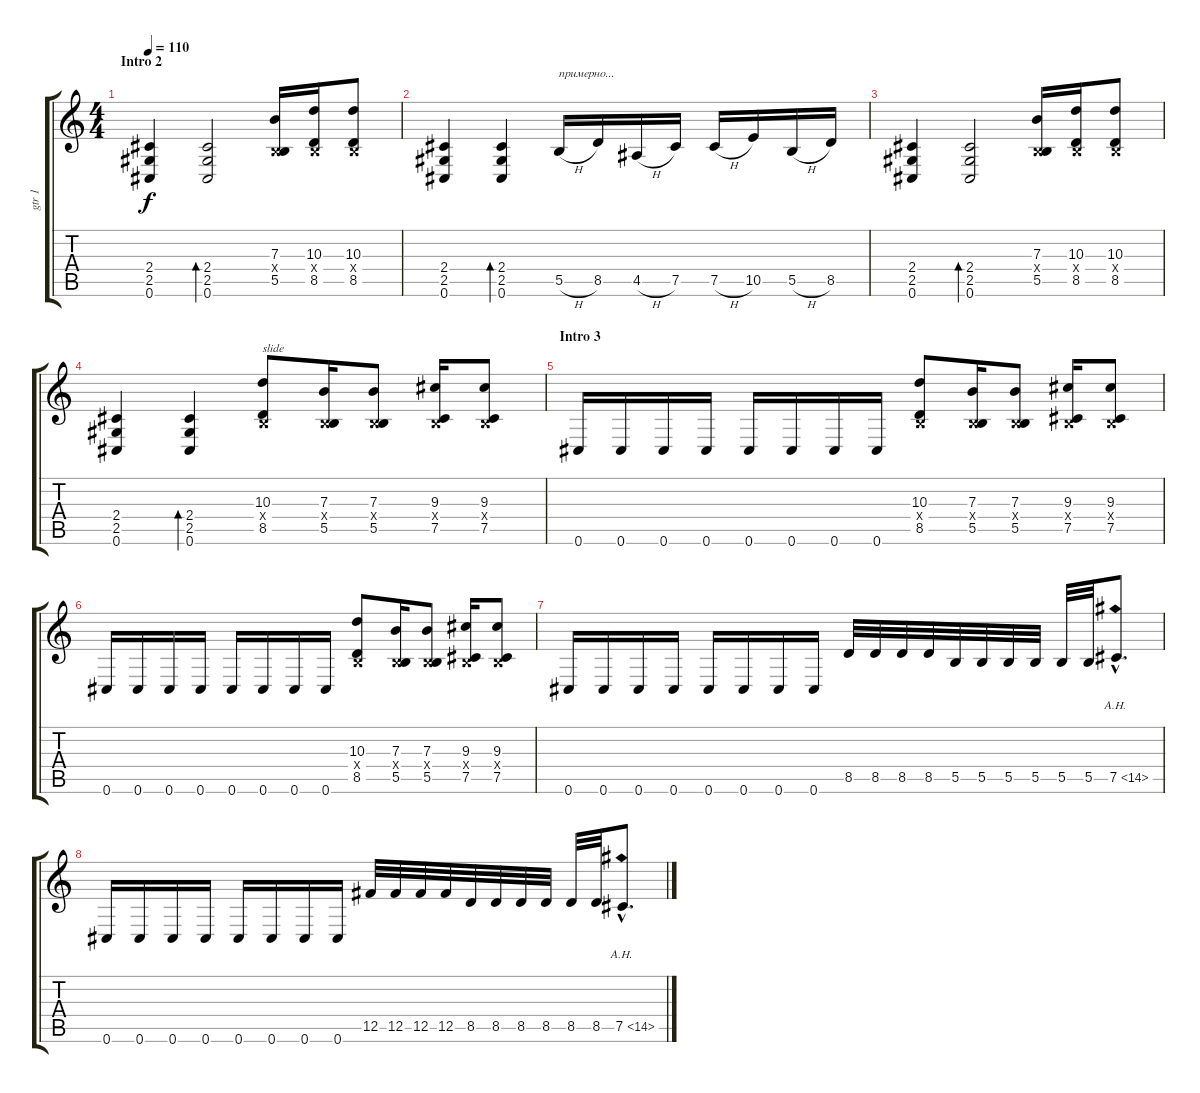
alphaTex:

\track ("gtr 1" "gtr 1") {instrument distortionguitar}
\staff {score tabs}
\tuning (Db4 Ab3 E3 B2 Gb2 Db2) {hide}
\ts (4 4)
\section ("" "Intro 2")
\tempo 110
\clef g2
\ks c
(2.4 2.5 0.6).4{dy f} (2.4 2.5 0.6).2{bd 60} (7.3 0.4{x} 5.5).16 (10.3 0.4{x} 8.5).16 (10.3 0.4{x} 8.5).8 |
(2.4 2.5 0.6).4 (2.4 2.5 0.6).4{bd 60} 5.5{h}.16{txt "примерно..."} 8.5.16 4.5{h}.16 7.5.16 7.5{h}.16 10.5.16 5.5{h}.16 8.5.16 |
(2.4 2.5 0.6).4 (2.4 2.5 0.6).2{bd 60} (7.3 0.4{x} 5.5).16 (10.3 0.4{x} 8.5).16 (10.3 0.4{x} 8.5).8 |
(2.4 2.5 0.6).4 (2.4 2.5 0.6).4{bd 60} (10.3 0.4{x} 8.5).8{txt "slide"} (7.3 0.4{x} 5.5).16 (7.3 0.4{x} 5.5).8 (9.3 0.4{x} 7.5).16 (9.3 0.4{x} 7.5).8 |
\section ("" "Intro 3")
0.6.16 0.6.16 0.6.16 0.6.16 0.6.16 0.6.16 0.6.16 0.6.16 (10.3 0.4{x} 8.5).8 (7.3 0.4{x} 5.5).16 (7.3 0.4{x} 5.5).8 (9.3 0.4{x} 7.5).16 (9.3 0.4{x} 7.5).8 |
0.6.16 0.6.16 0.6.16 0.6.16 0.6.16 0.6.16 0.6.16 0.6.16 (10.3 0.4{x} 8.5).8 (7.3 0.4{x} 5.5).16 (7.3 0.4{x} 5.5).8 (9.3 0.4{x} 7.5).16 (9.3 0.4{x} 7.5).8 |
0.6.16 0.6.16 0.6.16 0.6.16 0.6.16 0.6.16 0.6.16 0.6.16 8.5.32 8.5.32 8.5.32 8.5.32 5.5.32 5.5.32 5.5.32 5.5.32 5.5.32 5.5.32 7.5{ah 7 hac}.8{d} |
0.6.16 0.6.16 0.6.16 0.6.16 0.6.16 0.6.16 0.6.16 0.6.16 12.5.32 12.5.32 12.5.32 12.5.32 8.5.32 8.5.32 8.5.32 8.5.32 8.5.32 8.5.32 7.5{ah 7 hac}.8{d}
